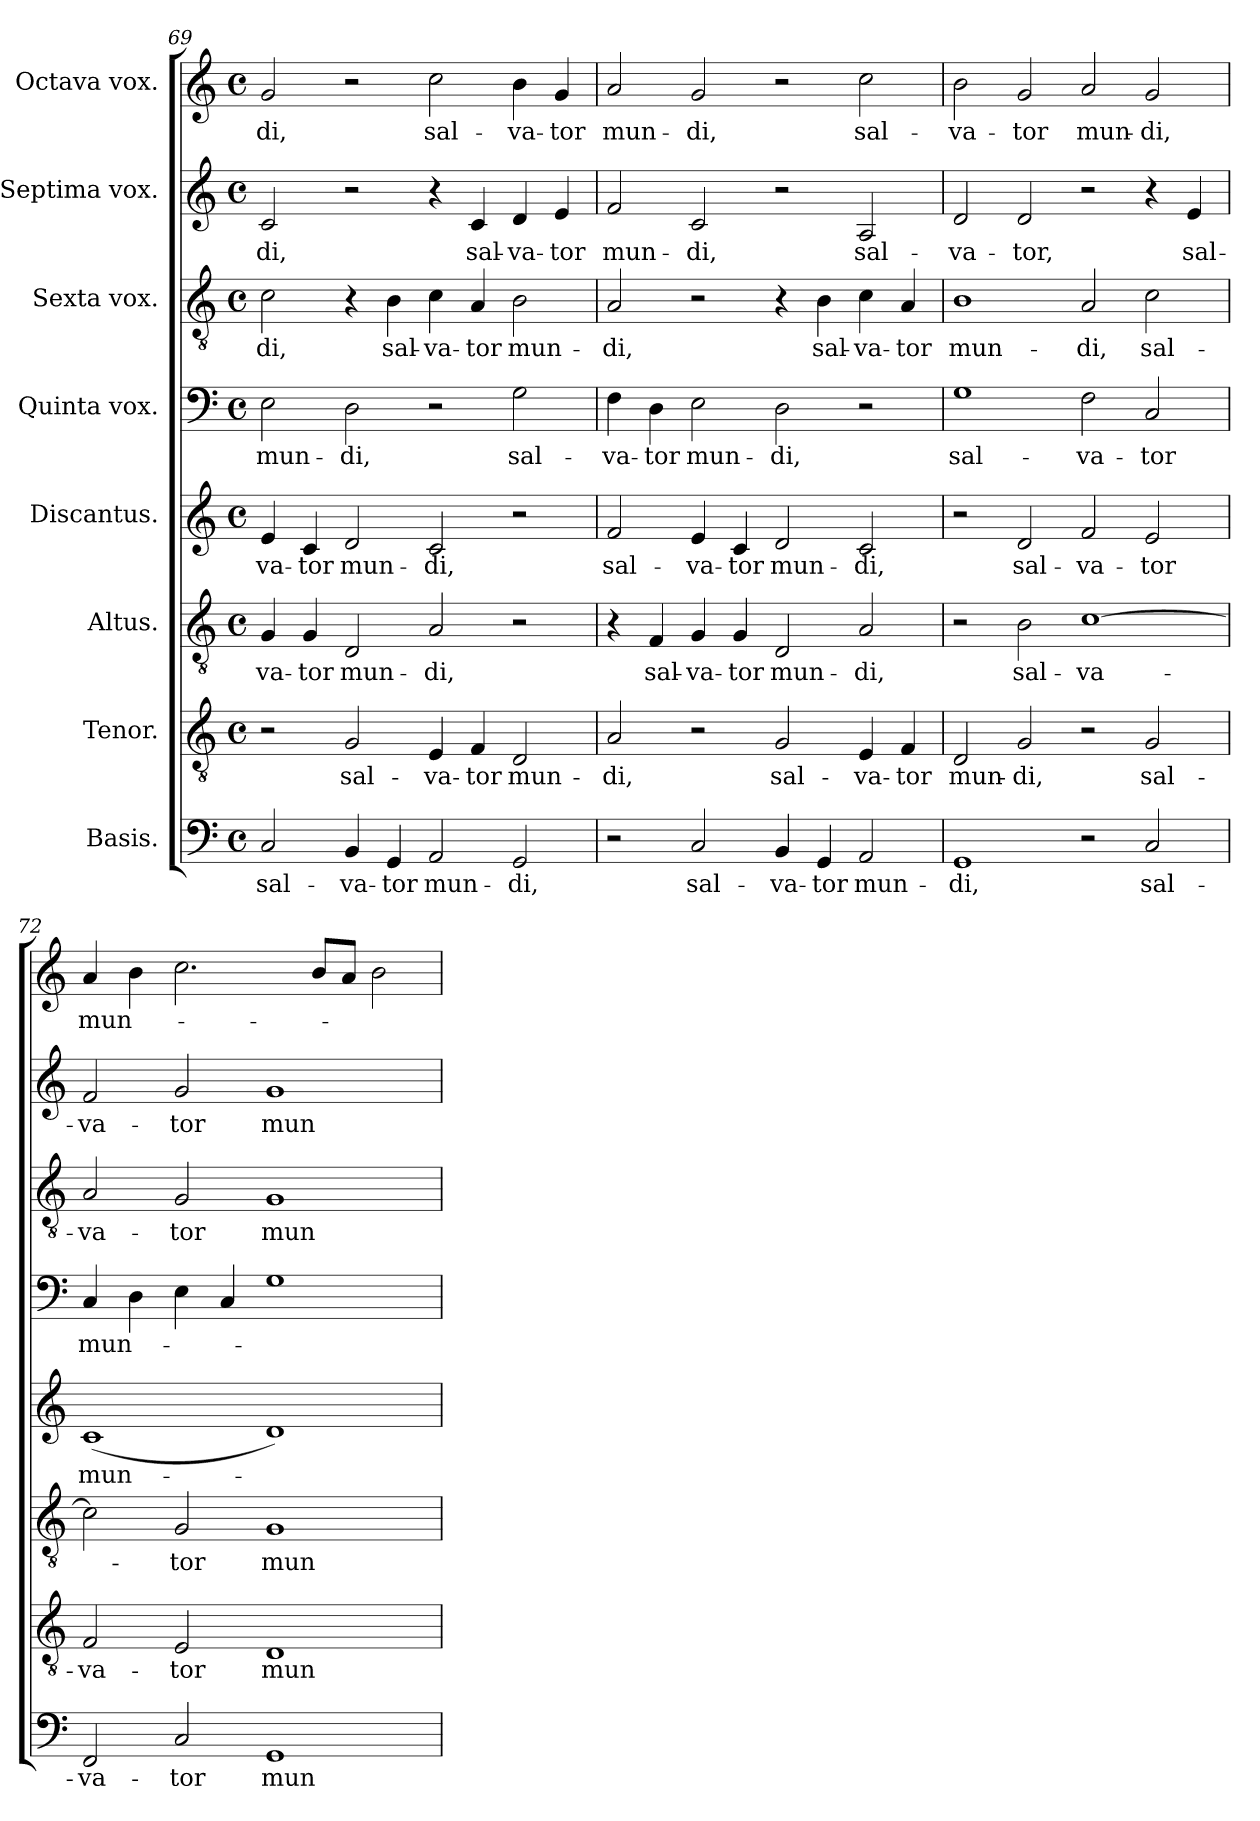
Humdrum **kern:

**kern	**text	**kern	**text	**kern	**text	**kern	**text	**kern	**text	**kern	**text	**kern	**text	**kern	**text
*part8	*part8	*part7	*part7	*part6	*part6	*part5	*part5	*part4	*part4	*part3	*part3	*part2	*part2	*part1	*part1
*staff8	*staff8	*staff7	*staff7	*staff6	*staff6	*staff5	*staff5	*staff4	*staff4	*staff3	*staff3	*staff2	*staff2	*staff1	*staff1
*I"Basis.	*	*I"Tenor.	*	*I"Altus.	*	*I"Discantus.	*	*I"Quinta vox.	*	*I"Sexta vox.	*	*I"Septima vox.	*	*I"Octava vox.	*
*clefF4	*	*clefGv2	*	*clefGv2	*	*clefG2	*	*clefF4	*	*clefGv2	*	*clefG2	*	*clefG2	*
*k[]	*	*k[]	*	*k[]	*	*k[]	*	*k[]	*	*k[]	*	*k[]	*	*k[]	*
*M4/2	*	*M4/2	*	*M4/2	*	*M4/2	*	*M4/2	*	*M4/2	*	*M4/2	*	*M4/2	*
*met(c)	*	*met(c)	*	*met(c)	*	*met(c)	*	*met(c)	*	*met(c)	*	*met(c)	*	*met(c)	*
=69	=69	=69	=69	=69	=69	=69	=69	=69	=69	=69	=69	=69	=69	=69	=69
!	!LO:LY:b	!	!	!	!LO:LY:b	!	!LO:LY:b	!	!LO:LY:b	!	!LO:LY:b	!	!LO:LY:b	!	!LO:LY:b
2C/	sal-	2r	.	4G/	-va-	4e/	-va-	2E\	mun-	2c\	-di,	2c/	-di,	2g/	-di,
!	!	!	!	!	!LO:LY:b	!	!LO:LY:b	!	!	!	!	!	!	!	!
.	.	.	.	4G/	-tor	4c/	-tor	.	.	.	.	.	.	.	.
!	!LO:LY:b	!	!LO:LY:b	!	!LO:LY:b	!	!LO:LY:b	!	!LO:LY:b	!	!	!	!	!	!
4BB/	-va-	2G/	sal-	2D/	mun-	2d/	mun-	2D\	-di,	4r	.	2r	.	2r	.
!	!LO:LY:b	!	!	!	!	!	!	!	!	!	!LO:LY:b	!	!	!	!
4GG/	-tor	.	.	.	.	.	.	.	.	4B\	sal-	.	.	.	.
!	!LO:LY:b	!	!LO:LY:b	!	!LO:LY:b	!	!LO:LY:b	!	!	!	!LO:LY:b	!	!	!	!LO:LY:b
2AA/	mun-	4E/	-va-	2A/	-di,	2c/	-di,	2r	.	4c\	-va-	4r	.	2cc\	sal-
!	!	!	!LO:LY:b	!	!	!	!	!	!	!	!LO:LY:b	!	!LO:LY:b	!	!
.	.	4F/	-tor	.	.	.	.	.	.	4A/	-tor	4c/	sal-	.	.
!	!LO:LY:b	!	!LO:LY:b	!	!	!	!	!	!LO:LY:b	!	!LO:LY:b	!	!LO:LY:b	!	!LO:LY:b
2GG/	-di,	2D/	mun-	2r	.	2r	.	2G\	sal-	2B\	mun-	4d/	-va-	4b\	-va-
!	!	!	!	!	!	!	!	!	!	!	!	!	!LO:LY:b	!	!LO:LY:b
.	.	.	.	.	.	.	.	.	.	.	.	4e/	-tor	4g/	-tor
=70	=70	=70	=70	=70	=70	=70	=70	=70	=70	=70	=70	=70	=70	=70	=70
!	!	!	!LO:LY:b	!	!	!	!LO:LY:b	!	!LO:LY:b	!	!LO:LY:b	!	!LO:LY:b	!	!LO:LY:b
2r	.	2A/	-di,	4r	.	2f/	sal-	4F\	-va-	2A/	-di,	2f/	mun-	2a/	mun-
!	!	!	!	!	!LO:LY:b	!	!	!	!LO:LY:b	!	!	!	!	!	!
.	.	.	.	4F/	sal-	.	.	4D\	-tor	.	.	.	.	.	.
!	!LO:LY:b	!	!	!	!LO:LY:b	!	!LO:LY:b	!	!LO:LY:b	!	!	!	!LO:LY:b	!	!LO:LY:b
2C/	sal-	2r	.	4G/	-va-	4e/	-va-	2E\	mun-	2r	.	2c/	-di,	2g/	-di,
!	!	!	!	!	!LO:LY:b	!	!LO:LY:b	!	!	!	!	!	!	!	!
.	.	.	.	4G/	-tor	4c/	-tor	.	.	.	.	.	.	.	.
!	!LO:LY:b	!	!LO:LY:b	!	!LO:LY:b	!	!LO:LY:b	!	!LO:LY:b	!	!	!	!	!	!
4BB/	-va-	2G/	sal-	2D/	mun-	2d/	mun-	2D\	-di,	4r	.	2r	.	2r	.
!	!LO:LY:b	!	!	!	!	!	!	!	!	!	!LO:LY:b	!	!	!	!
4GG/	-tor	.	.	.	.	.	.	.	.	4B\	sal-	.	.	.	.
!	!LO:LY:b	!	!LO:LY:b	!	!LO:LY:b	!	!LO:LY:b	!	!	!	!LO:LY:b	!	!LO:LY:b	!	!LO:LY:b
2AA/	mun-	4E/	-va-	2A/	-di,	2c/	-di,	2r	.	4c\	-va-	2A/	sal-	2cc\	sal-
!	!	!	!LO:LY:b	!	!	!	!	!	!	!	!LO:LY:b	!	!	!	!
.	.	4F/	-tor	.	.	.	.	.	.	4A/	-tor	.	.	.	.
!!LO:LB:g=z
=71	=71	=71	=71	=71	=71	=71	=71	=71	=71	=71	=71	=71	=71	=71	=71
!	!LO:LY:b	!	!LO:LY:b	!	!	!	!	!	!LO:LY:b	!	!LO:LY:b	!	!LO:LY:b	!	!LO:LY:b
1GG	-di,	2D/	mun-	2r	.	2r	.	1G	sal-	1B	mun-	2d/	-va-	2b\	-va-
!	!	!	!LO:LY:b	!	!LO:LY:b	!	!LO:LY:b	!	!	!	!	!	!LO:LY:b	!	!LO:LY:b
.	.	2G/	-di,	2B\	sal-	2d/	sal-	.	.	.	.	2d/	-tor,	2g/	-tor
!	!	!	!	!	!LO:LY:b	!	!LO:LY:b	!	!LO:LY:b	!	!LO:LY:b	!	!	!	!LO:LY:b
2r	.	2r	.	[1c	-va-	2f/	-va-	2F\	-va-	2A/	-di,	2r	.	2a/	mun-
!	!LO:LY:b	!	!LO:LY:b	!	!	!	!LO:LY:b	!	!LO:LY:b	!	!LO:LY:b	!	!	!	!LO:LY:b
2C/	sal-	2G/	sal-	.	.	2e/	-tor	2C/	-tor	2c\	sal-	4r	.	2g/	-di,
!	!	!	!	!	!	!	!	!	!	!	!	!	!LO:LY:b	!	!
.	.	.	.	.	.	.	.	.	.	.	.	4e/	sal-	.	.
=72	=72	=72	=72	=72	=72	=72	=72	=72	=72	=72	=72	=72	=72	=72	=72
!	!LO:LY:b	!	!LO:LY:b	!	!	!	!LO:LY:b	!	!LO:LY:b	!	!LO:LY:b	!	!LO:LY:b	!	!LO:LY:b
2FF/	-va-	2F/	-va-	2c\]	.	(1c	mun-	4C/	mun-	2A/	-va-	2f/	-va-	4a/	mun-
.	.	.	.	.	.	.	.	4D\	.	.	.	.	.	4b\	.
!	!LO:LY:b	!	!LO:LY:b	!	!LO:LY:b	!	!	!	!	!	!LO:LY:b	!	!LO:LY:b	!	!
2C/	-tor	2E/	-tor	2G/	-tor	.	.	4E\	.	2G/	-tor	2g/	-tor	2.cc\	.
.	.	.	.	.	.	.	.	4C/	.	.	.	.	.	.	.
!	!LO:LY:b	!	!LO:LY:b	!	!LO:LY:b	!	!	!	!	!	!LO:LY:b	!	!LO:LY:b	!	!
1GG	mun-	1D	mun-	1G	mun-	1d)	.	1G	.	1G	mun-	1g	mun-	.	.
.	.	.	.	.	.	.	.	.	.	.	.	.	.	8b/L	.
.	.	.	.	.	.	.	.	.	.	.	.	.	.	8a/J	.
.	.	.	.	.	.	.	.	.	.	.	.	.	.	2b\	.
=	=	=	=	=	=	=	=	=	=	=	=	=	=	=	=
*-	*-	*-	*-	*-	*-	*-	*-	*-	*-	*-	*-	*-	*-	*-	*-
